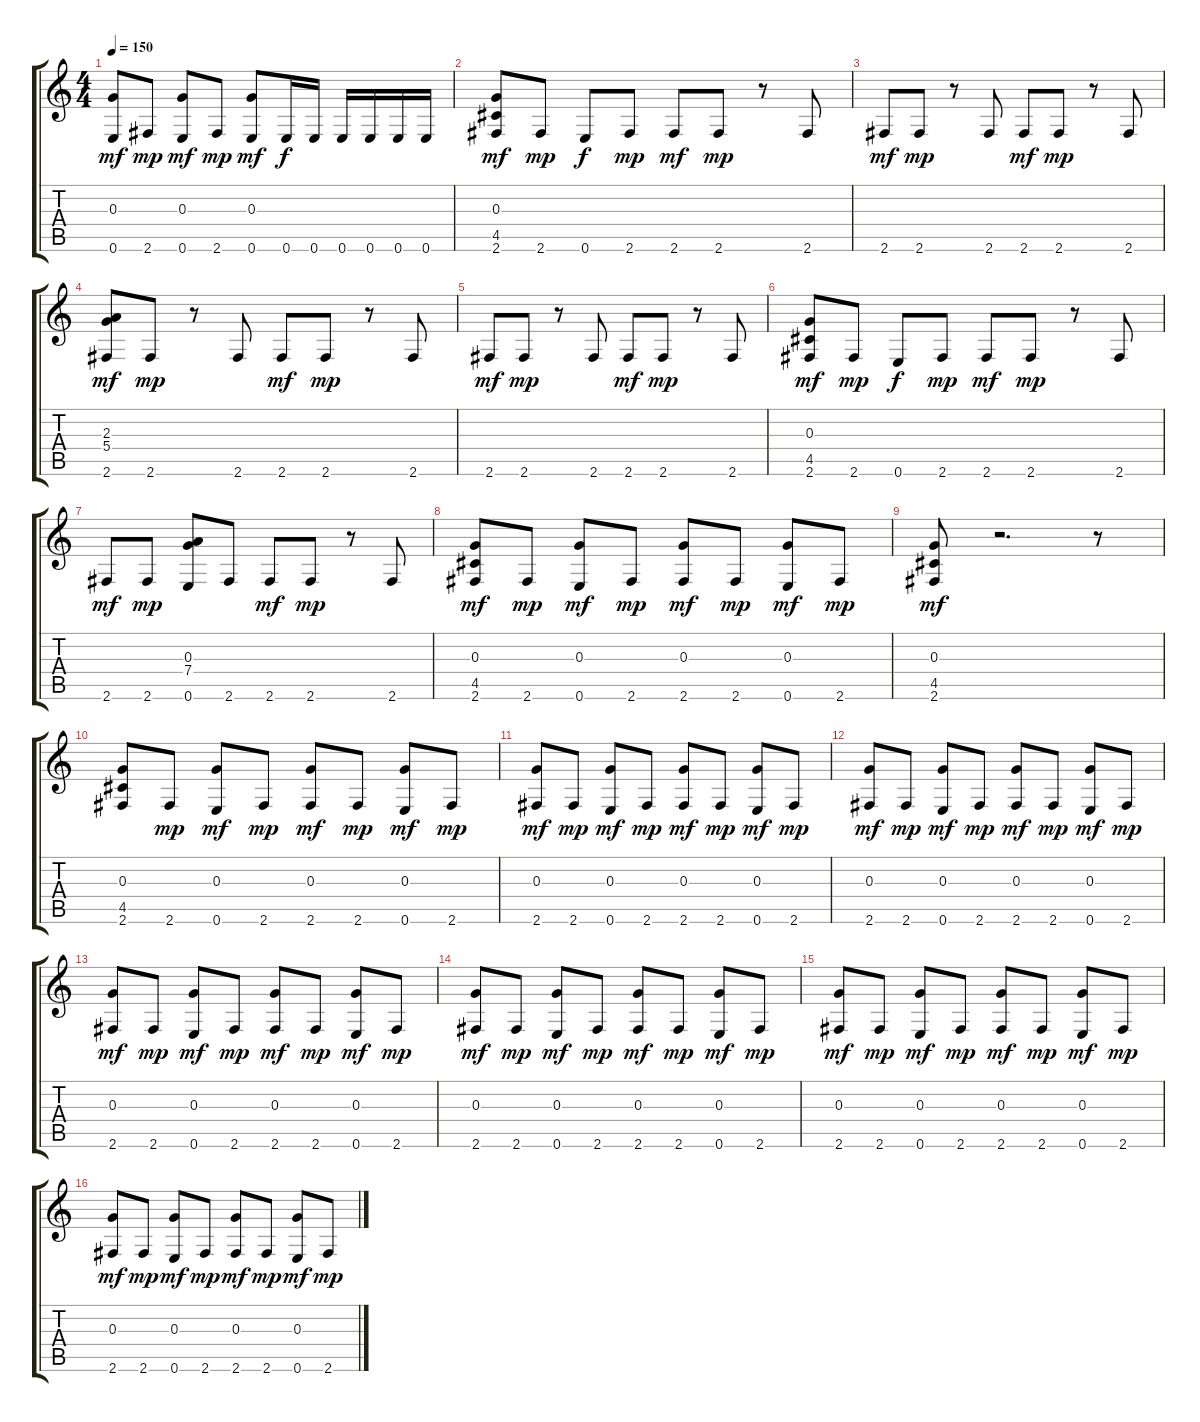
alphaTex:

\track "" {instrument acousticguitarsteel}
\staff {score tabs}
\tuning (E4 B3 G3 D3 A2 E2) {hide}
\ts (4 4)
\tempo 150
\clef g2
\ks c
(0.3 0.6).8{dy mf} 2.6.8{dy mp} (0.3 0.6).8{dy mf} 2.6.8{dy mp} (0.3 0.6).8{dy mf} 0.6.16{dy f} 0.6.16 0.6.16 0.6.16 0.6.16 0.6.16 |
(0.3 4.5 2.6).8{dy mf} 2.6.8{dy mp} 0.6.8{dy f} 2.6.8{dy mp} 2.6.8{dy mf} 2.6.8{dy mp} r.8 2.6.8 |
2.6.8{dy mf} 2.6.8{dy mp} r.8 2.6.8 2.6.8{dy mf} 2.6.8{dy mp} r.8 2.6.8 |
(2.3 5.4 2.6).8{dy mf} 2.6.8{dy mp} r.8 2.6.8 2.6.8{dy mf} 2.6.8{dy mp} r.8 2.6.8 |
2.6.8{dy mf} 2.6.8{dy mp} r.8 2.6.8 2.6.8{dy mf} 2.6.8{dy mp} r.8 2.6.8 |
(0.3 4.5 2.6).8{dy mf} 2.6.8{dy mp} 0.6.8{dy f} 2.6.8{dy mp} 2.6.8{dy mf} 2.6.8{dy mp} r.8 2.6.8 |
2.6.8{dy mf} 2.6.8{dy mp} (0.3 7.4 0.6).8 2.6.8 2.6.8{dy mf} 2.6.8{dy mp} r.8 2.6.8 |
(0.3 4.5 2.6).8{dy mf} 2.6.8{dy mp} (0.3 0.6).8{dy mf} 2.6.8{dy mp} (0.3 2.6).8{dy mf} 2.6.8{dy mp} (0.3 0.6).8{dy mf} 2.6.8{dy mp} |
(0.3 4.5 2.6).8{dy mf} r.2{d} r.8 |
(0.3 4.5 2.6).8 2.6.8{dy mp} (0.3 0.6).8{dy mf} 2.6.8{dy mp} (0.3 2.6).8{dy mf} 2.6.8{dy mp} (0.3 0.6).8{dy mf} 2.6.8{dy mp} |
(0.3 2.6).8{dy mf} 2.6.8{dy mp} (0.3 0.6).8{dy mf} 2.6.8{dy mp} (0.3 2.6).8{dy mf} 2.6.8{dy mp} (0.3 0.6).8{dy mf} 2.6.8{dy mp} |
(0.3 2.6).8{dy mf} 2.6.8{dy mp} (0.3 0.6).8{dy mf} 2.6.8{dy mp} (0.3 2.6).8{dy mf} 2.6.8{dy mp} (0.3 0.6).8{dy mf} 2.6.8{dy mp} |
(0.3 2.6).8{dy mf} 2.6.8{dy mp} (0.3 0.6).8{dy mf} 2.6.8{dy mp} (0.3 2.6).8{dy mf} 2.6.8{dy mp} (0.3 0.6).8{dy mf} 2.6.8{dy mp} |
(0.3 2.6).8{dy mf} 2.6.8{dy mp} (0.3 0.6).8{dy mf} 2.6.8{dy mp} (0.3 2.6).8{dy mf} 2.6.8{dy mp} (0.3 0.6).8{dy mf} 2.6.8{dy mp} |
(0.3 2.6).8{dy mf} 2.6.8{dy mp} (0.3 0.6).8{dy mf} 2.6.8{dy mp} (0.3 2.6).8{dy mf} 2.6.8{dy mp} (0.3 0.6).8{dy mf} 2.6.8{dy mp} |
(0.3 2.6).8{dy mf} 2.6.8{dy mp} (0.3 0.6).8{dy mf} 2.6.8{dy mp} (0.3 2.6).8{dy mf} 2.6.8{dy mp} (0.3 0.6).8{dy mf} 2.6.8{dy mp}
